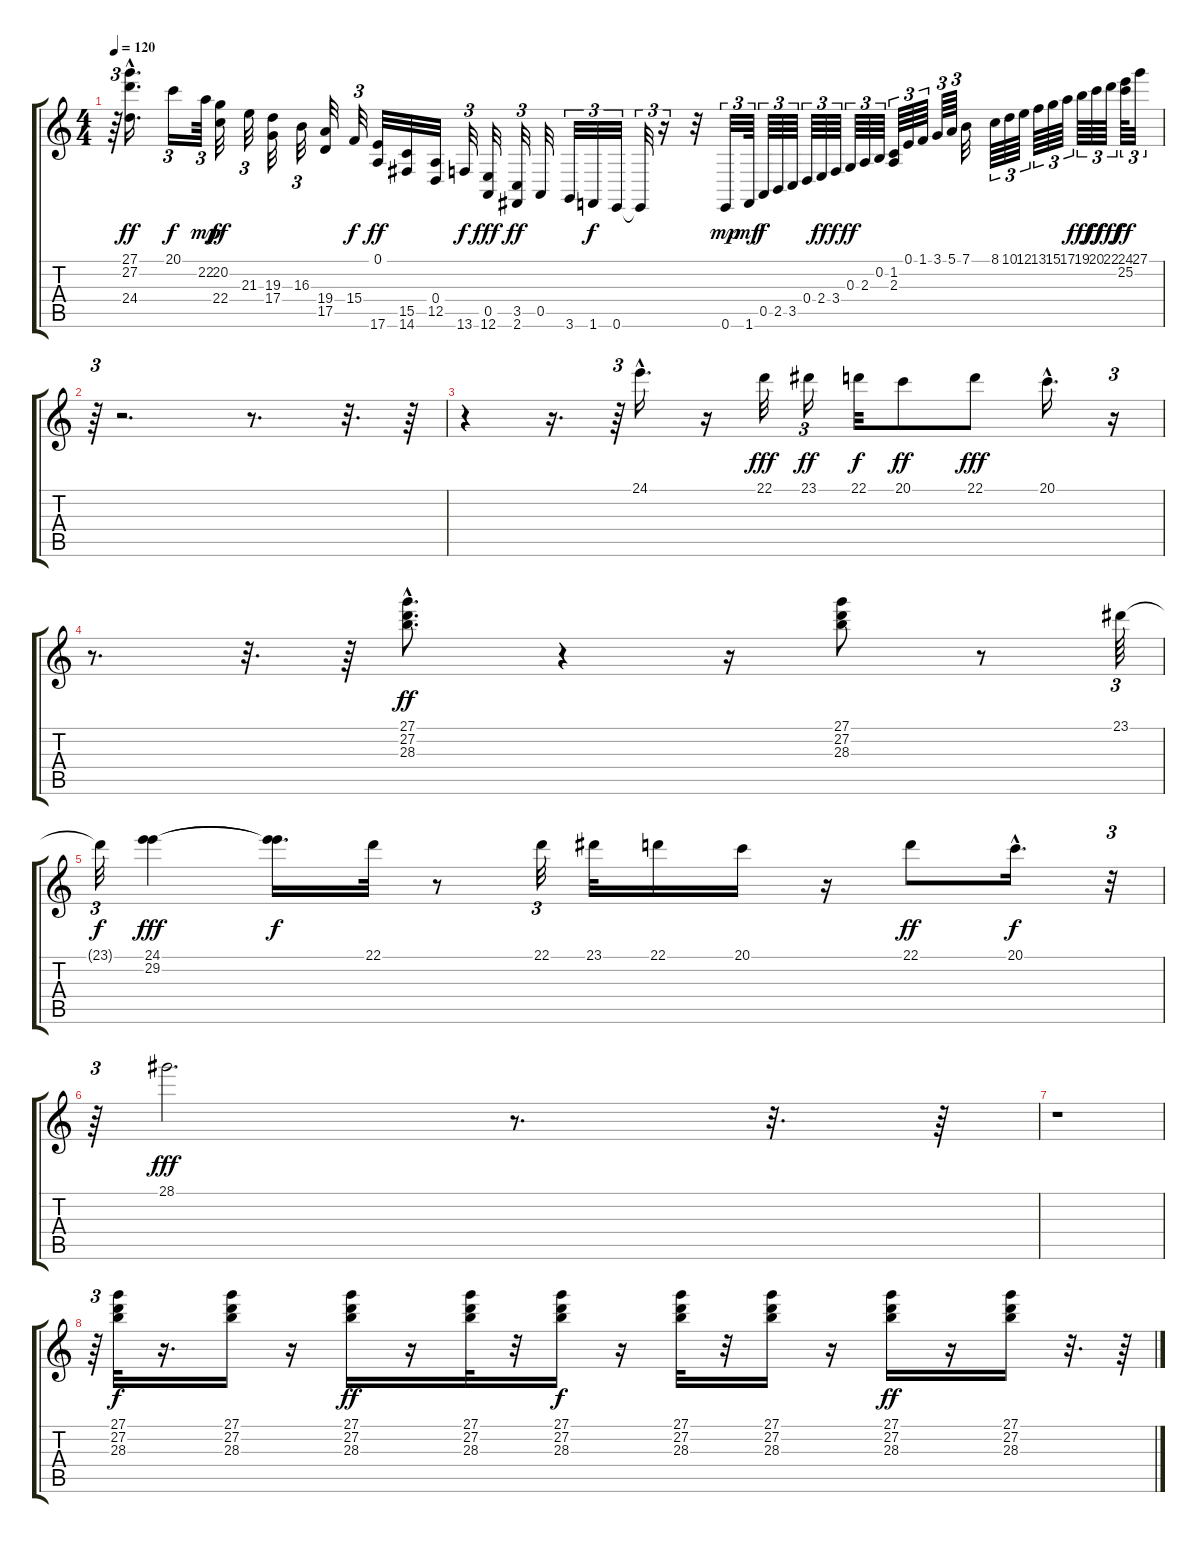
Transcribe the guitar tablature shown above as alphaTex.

\track "" {instrument rockorgan}
\staff {score tabs}
\tuning (E4 B3 G3 D3 A2 E2) {hide}
\ts (4 4)
\tempo 120
\clef g2
\ks c
r.64{tu (3 2) dy ff} (27.1 27.2{hac} 24.4).16{d} 20.1.16{tu (3 2) dy f} 22.2.64{tu (3 2) dy mp} (20.2 22.4).32{dy ff} 21.3.32{tu (3 2)} (19.3 17.4).32 16.3.32{tu (3 2)} (19.4 17.5).32 15.4.32{tu (3 2) dy f} (0.1 17.6).32{dy ff} (15.5 14.6).32 (0.4 12.5).32 13.6.32{tu (3 2) dy f} (0.5 12.6).32{dy fff} (3.5 2.6).32{tu (3 2) dy ff} 0.5.32 3.6.32{tu (3 2)} 1.6.32{tu (3 2) dy f} 0.6.32{tu (3 2)} 0.6{t}.32{tu (3 2)} r.16{tu (3 2)} r.32 0.6.32{tu (3 2) dy mp} 1.6.64{tu (3 2) dy mf} 0.5.64{tu (3 2) dy f} 2.5.64{tu (3 2)} 3.5.64{tu (3 2)} 0.4.64{tu (3 2)} 2.4.64{tu (3 2) dy ff} 3.4.64{tu (3 2) dy f} 0.3.64{tu (3 2) dy ff} 2.3.64{tu (3 2)} 0.2.64{tu (3 2)} (1.2 2.3).64{tu (3 2)} 0.1.64{tu (3 2)} 1.1.64{tu (3 2)} 3.1.64{tu (3 2)} 5.1.64{tu (3 2)} 7.1.32 8.1.64{tu (3 2)} 10.1.64{tu (3 2)} 12.1.64{tu (3 2)} 13.1.64{tu (3 2)} 15.1.64{tu (3 2)} 17.1.64{tu (3 2)} 19.1.64{tu (3 2) dy fff} 20.1.64{tu (3 2) dy ff} 22.1.64{tu (3 2) dy fff} (24.1 25.2).64{tu (3 2) dy ff} 27.1.32{tu (3 2)} |
r.64{tu (3 2)} r.2{d} r.8{d} r.32{d} r.64 |
r.4 r.16{d} r.64{tu (3 2)} 24.1{hac}.16{d} r.16 22.1.32{dy fff} 23.1.16{tu (3 2) dy ff} 22.1.32{dy f} 20.1.8{dy ff} 22.1.8{dy fff} 20.1{hac}.16{d} r.16{tu (3 2)} |
r.8{d} r.32{d} r.64 (27.1 27.2 28.3{hac}).8{d dy ff} r.4 r.16 (27.1 27.2 28.3).8 r.8 23.1.64{tu (3 2)} |
23.1{t}.32{tu (3 2) dy f} (24.1 29.2).4{dy fff} (24.1{t} 29.2{t}).16{d dy f} 22.1.32 r.8 22.1.32{tu (3 2)} 23.1.32 22.1.16 20.1.16 r.16 22.1.8{dy ff} 20.1{hac}.16{d dy f} r.32{tu (3 2)} |
r.64{tu (3 2)} 28.1.2{d dy fff} r.8{d} r.32{d} r.64 |
r.1 |
r.64{tu (3 2)} (27.1 27.2 28.3).32{dy f} r.16{d} (27.1 27.2 28.3).16 r.16 (27.1 27.2 28.3).16{dy ff} r.16 (27.1 27.2 28.3).32 r.32 (27.1 27.2 28.3).16{dy f} r.16 (27.1 27.2 28.3).32 r.32 (27.1 27.2 28.3).16 r.16 (27.1 27.2 28.3).16{dy ff} r.16 (27.1 27.2 28.3).16 r.32{d} r.64
